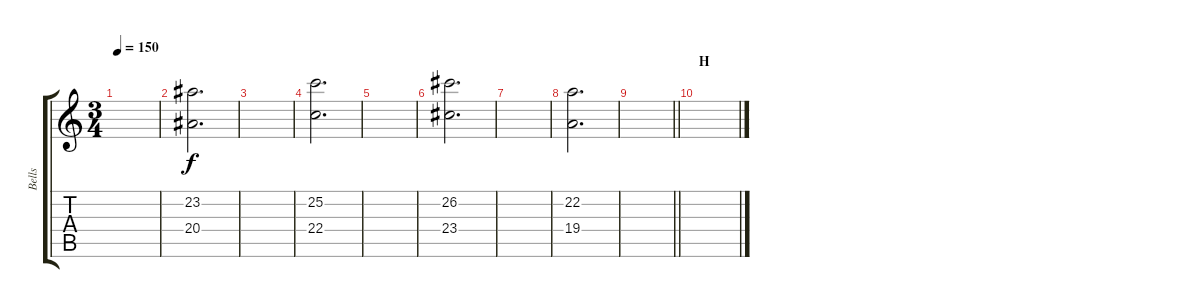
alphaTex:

\track ("Bells" "Bells") {instrument tinklebell}
\staff {score tabs}
\tuning (E4 B3 G3 D3 A2 E2) {hide}
\ts (3 4)
\tempo 150
\clef g2
\ks c
|
(23.2 20.4).2{d} |
|
(25.2 22.4).2{d} |
|
(26.2 23.4).2{d} |
|
(22.2 19.4).2{d} |
\barLineRight lightlight
|
\section ("" "H")
